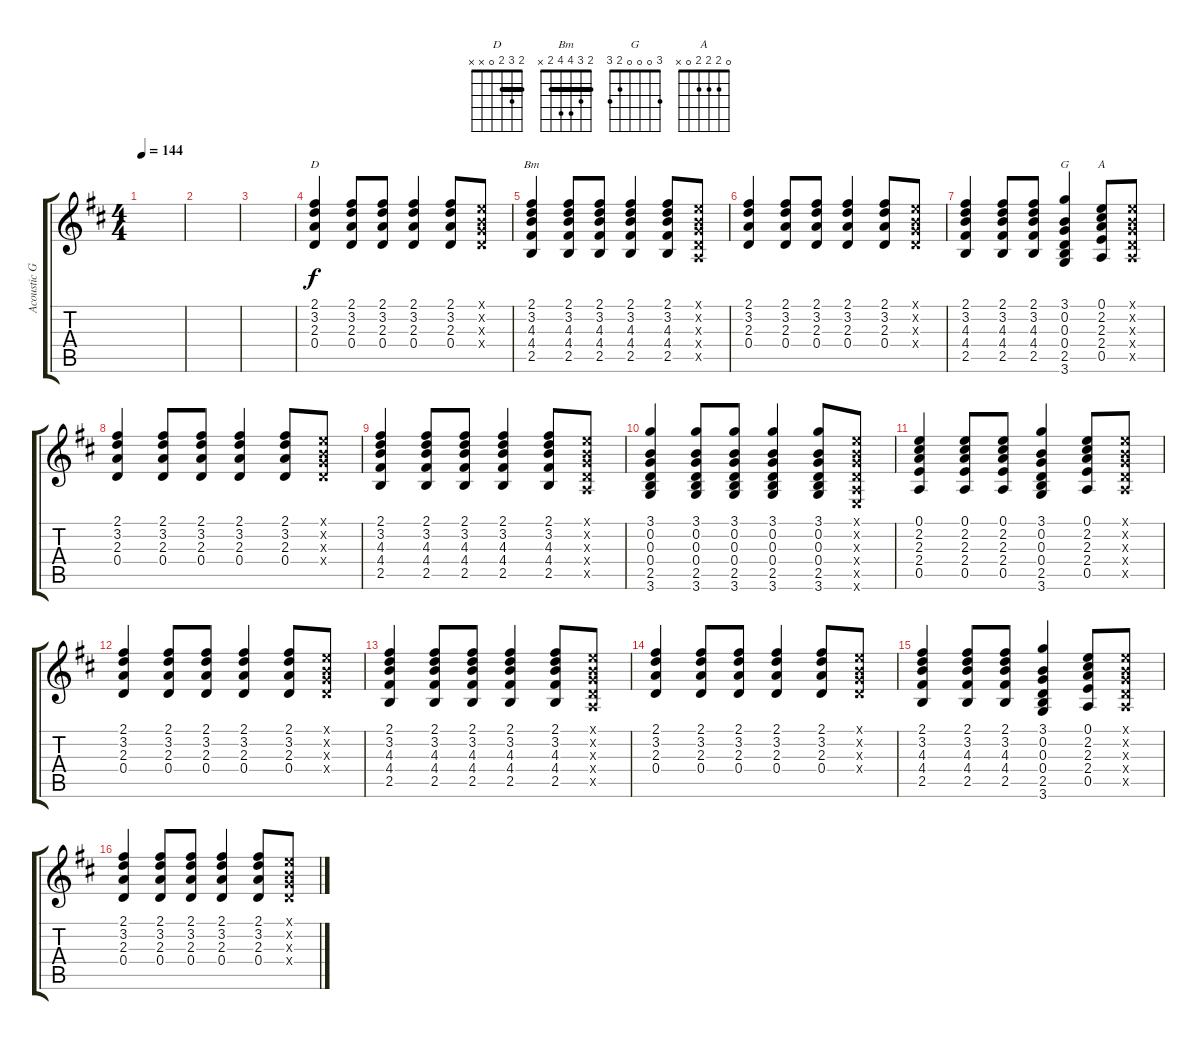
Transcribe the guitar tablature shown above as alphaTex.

\track ("Acoustic Guitar" "Acoustic G") {instrument acousticguitarnylon}
\staff {score tabs}
\tuning (E4 B3 G3 D3 A2 E2) {hide}
\chord ("D" 2 3 2 0 x x) {barre 2}
\chord ("Bm" 2 3 4 4 2 x) {barre 2}
\chord ("G" 3 0 0 0 2 3)
\chord ("A" 0 2 2 2 0 x)
\ts (4 4)
\tempo 144
\clef g2
\ks d
|
|
|
(2.1 3.2 2.3 0.4).4{ch "D"} (2.1 3.2 2.3 0.4).8 (2.1 3.2 2.3 0.4).8 (2.1 3.2 2.3 0.4).4 (2.1 3.2 2.3 0.4).8 (0.1{x} 0.2{x} 0.3{x} 0.4{x}).8 |
(2.1 3.2 4.3 4.4 2.5).4{ch "Bm"} (2.1 3.2 4.3 4.4 2.5).8 (2.1 3.2 4.3 4.4 2.5).8 (2.1 3.2 4.3 4.4 2.5).4 (2.1 3.2 4.3 4.4 2.5).8 (0.1{x} 0.2{x} 0.3{x} 0.4{x} 0.5{x}).8 |
(2.1 3.2 2.3 0.4).4 (2.1 3.2 2.3 0.4).8 (2.1 3.2 2.3 0.4).8 (2.1 3.2 2.3 0.4).4 (2.1 3.2 2.3 0.4).8 (0.1{x} 0.2{x} 0.3{x} 0.4{x}).8 |
(2.1 3.2 4.3 4.4 2.5).4 (2.1 3.2 4.3 4.4 2.5).8 (2.1 3.2 4.3 4.4 2.5).8 (3.1 0.2 0.3 0.4 2.5 3.6).4{ch "G"} (0.1 2.2 2.3 2.4 0.5).8{ch "A"} (0.1{x} 0.2{x} 0.3{x} 0.4{x} 0.5{x}).8 |
(2.1 3.2 2.3 0.4).4 (2.1 3.2 2.3 0.4).8 (2.1 3.2 2.3 0.4).8 (2.1 3.2 2.3 0.4).4 (2.1 3.2 2.3 0.4).8 (0.1{x} 0.2{x} 0.3{x} 0.4{x}).8 |
(2.1 3.2 4.3 4.4 2.5).4 (2.1 3.2 4.3 4.4 2.5).8 (2.1 3.2 4.3 4.4 2.5).8 (2.1 3.2 4.3 4.4 2.5).4 (2.1 3.2 4.3 4.4 2.5).8 (0.1{x} 0.2{x} 0.3{x} 0.4{x} 0.5{x}).8 |
(3.1 0.2 0.3 0.4 2.5 3.6).4 (3.1 0.2 0.3 0.4 2.5 3.6).8 (3.1 0.2 0.3 0.4 2.5 3.6).8 (3.1 0.2 0.3 0.4 2.5 3.6).4 (3.1 0.2 0.3 0.4 2.5 3.6).8 (0.1{x} 0.2{x} 0.3{x} 0.4{x} 0.5{x} 0.6{x}).8 |
(0.1 2.2 2.3 2.4 0.5).4 (0.1 2.2 2.3 2.4 0.5).8 (0.1 2.2 2.3 2.4 0.5).8 (3.1 0.2 0.3 0.4 2.5 3.6).4 (0.1 2.2 2.3 2.4 0.5).8 (0.1{x} 0.2{x} 0.3{x} 0.4{x} 0.5{x}).8 |
(2.1 3.2 2.3 0.4).4 (2.1 3.2 2.3 0.4).8 (2.1 3.2 2.3 0.4).8 (2.1 3.2 2.3 0.4).4 (2.1 3.2 2.3 0.4).8 (0.1{x} 0.2{x} 0.3{x} 0.4{x}).8 |
(2.1 3.2 4.3 4.4 2.5).4 (2.1 3.2 4.3 4.4 2.5).8 (2.1 3.2 4.3 4.4 2.5).8 (2.1 3.2 4.3 4.4 2.5).4 (2.1 3.2 4.3 4.4 2.5).8 (0.1{x} 0.2{x} 0.3{x} 0.4{x} 0.5{x}).8 |
(2.1 3.2 2.3 0.4).4 (2.1 3.2 2.3 0.4).8 (2.1 3.2 2.3 0.4).8 (2.1 3.2 2.3 0.4).4 (2.1 3.2 2.3 0.4).8 (0.1{x} 0.2{x} 0.3{x} 0.4{x}).8 |
(2.1 3.2 4.3 4.4 2.5).4 (2.1 3.2 4.3 4.4 2.5).8 (2.1 3.2 4.3 4.4 2.5).8 (3.1 0.2 0.3 0.4 2.5 3.6).4 (0.1 2.2 2.3 2.4 0.5).8 (0.1{x} 0.2{x} 0.3{x} 0.4{x} 0.5{x}).8 |
(2.1 3.2 2.3 0.4).4 (2.1 3.2 2.3 0.4).8 (2.1 3.2 2.3 0.4).8 (2.1 3.2 2.3 0.4).4 (2.1 3.2 2.3 0.4).8 (0.1{x} 0.2{x} 0.3{x} 0.4{x}).8
